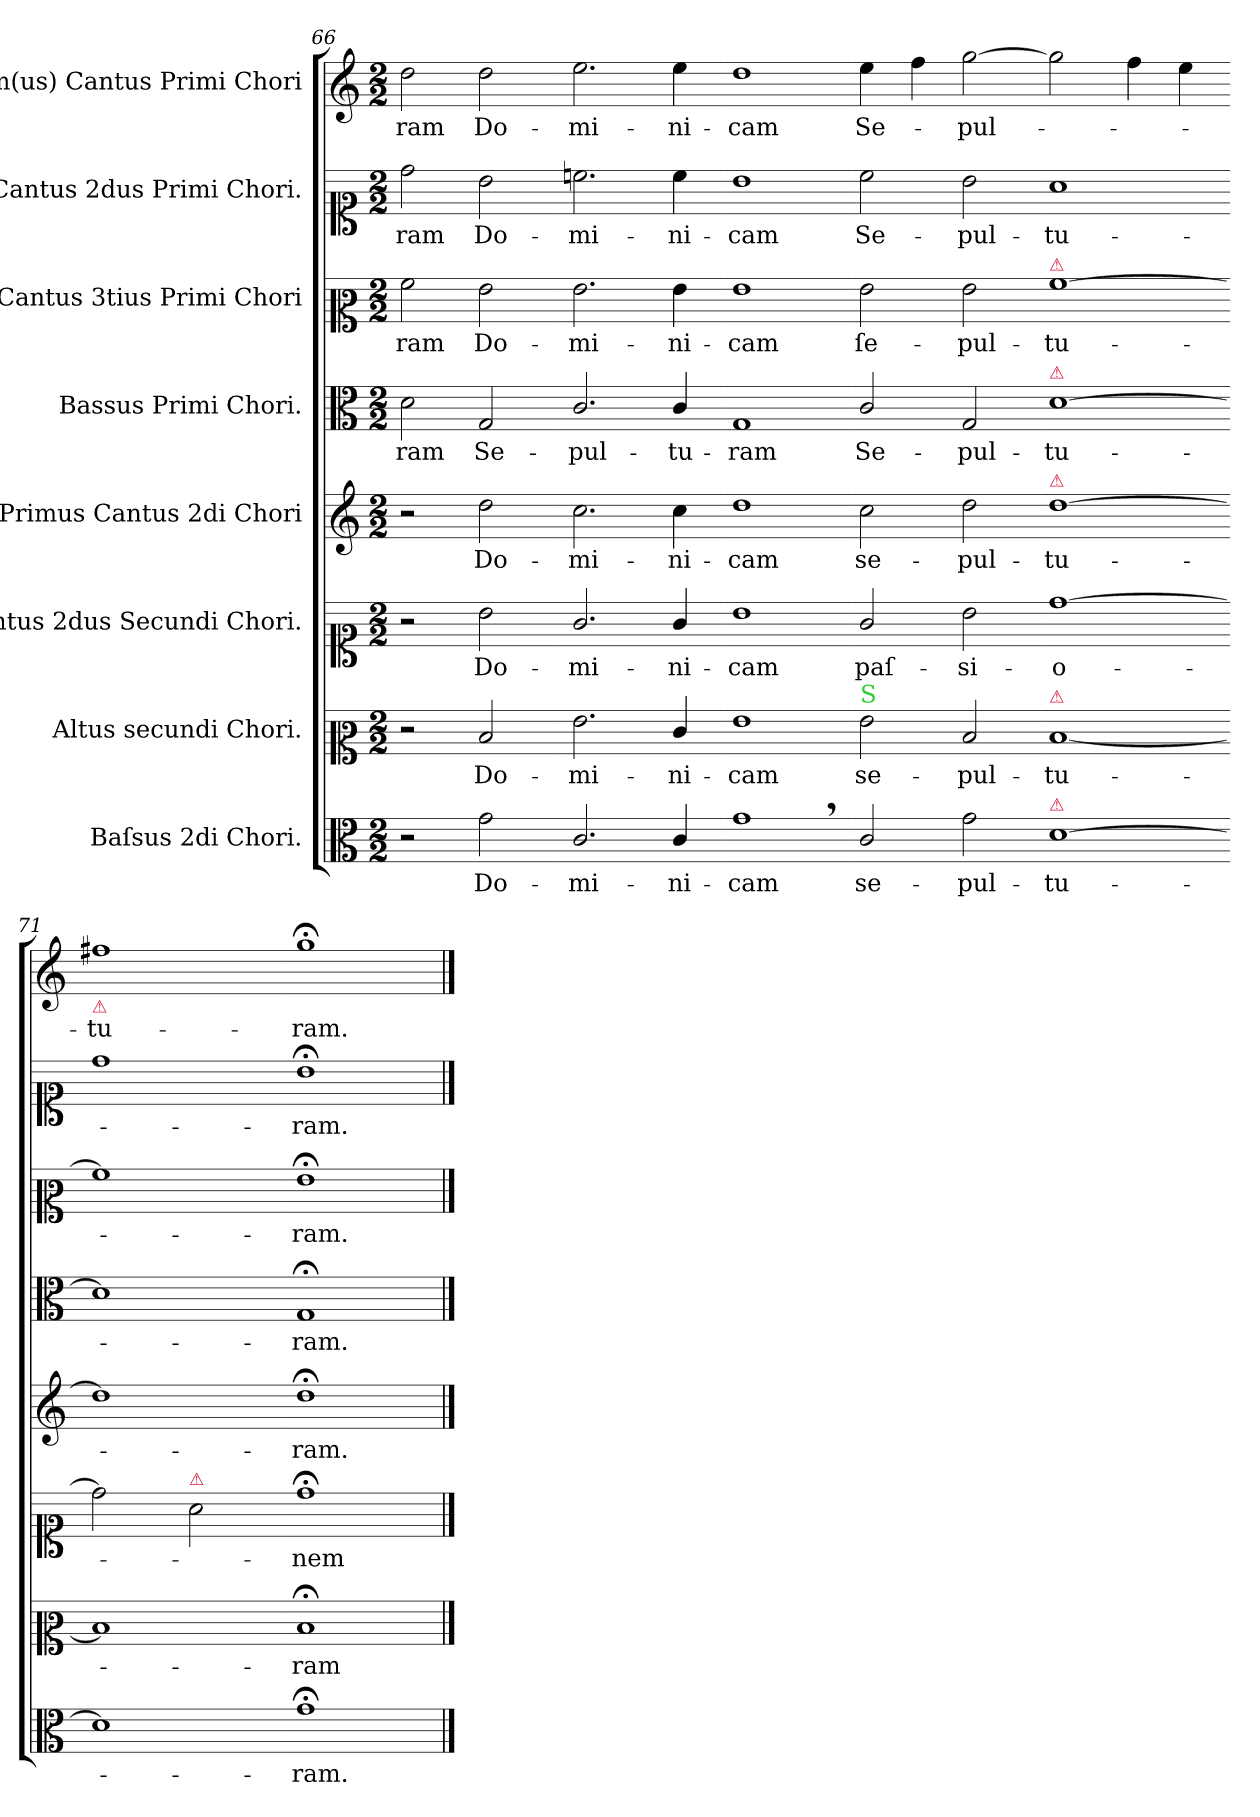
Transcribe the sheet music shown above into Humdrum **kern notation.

**kern	**text	**kern	**text	**kern	**text	**kern	**text	**kern	**text	**kern	**text	**kern	**text	**kern	**text
*part8	*part8	*part7	*part7	*part6	*part6	*part5	*part5	*part4	*part4	*part3	*part3	*part2	*part2	*part1	*part1
*staff8	*staff8	*staff7	*staff7	*staff6	*staff6	*staff5	*staff5	*staff4	*staff4	*staff3	*staff3	*staff2	*staff2	*staff1	*staff1
*I"Baſsus 2di Chori.	*	*I"Altus secundi Chori.	*	*I"Cantus 2dus Secundi Chori.	*	*I"Primus Cantus 2di Chori	*	*I"Bassus Primi Chori.	*	*I"Cantus 3tius Primi Chori	*	*I"Cantus 2dus Primi Chori.	*	*I"Im(us) Cantus Primi Chori	*
*clefC3	*	*clefC2	*	*clefC1	*	*clefG2	*	*clefC3	*	*clefC2	*	*clefC1	*	*clefG2	*
*k[]	*	*k[]	*	*k[]	*	*k[]	*	*k[]	*	*k[]	*	*k[]	*	*k[]	*
*M2/2	*	*M2/2	*	*M2/2	*	*M2/2	*	*M2/2	*	*M2/2	*	*M2/2	*	*M2/2	*
=66	=66	=66	=66	=66	=66	=66	=66	=66	=66	=66	=66	=66	=66	=66	=66
2r	.	2r	.	2r	.	2r	.	2d\	-ram	2a\	-ram	2dd\	-ram	2dd\	-ram
2g\	Do-	2d/	Do-	2b\	Do-	2dd\	Do-	2G/	Se-	2g\	Do-	2b\	Do-	2dd\	Do-
=67-	=67-	=67-	=67-	=67-	=67-	=67-	=67-	=67-	=67-	=67-	=67-	=67-	=67-	=67-	=67-
2.c/	-mi-	2.g\	-mi-	2.g/	-mi-	2.cc\	-mi-	2.c/	-pul-	2.g\	-mi-	2.ccn\	-mi-	2.ee\	-mi-
4c/	-ni-	4e/	-ni-	4g/	-ni-	4cc\	-ni-	4c/	-tu-	4g\	-ni-	4cc\	-ni-	4ee\	-ni-
=68-	=68-	=68-	=68-	=68-	=68-	=68-	=68-	=68-	=68-	=68-	=68-	=68-	=68-	=68-	=68-
1g,<	-cam	1g	-cam	1b	-cam	1dd	-cam	1G	-ram	1g	-cam	1b	-cam	1dd	-cam
=69-	=69-	=69-	=69-	=69-	=69-	=69-	=69-	=69-	=69-	=69-	=69-	=69-	=69-	=69-	=69-
!	!	!LO:TX:a:color=limegreen:t=S	!	!	!	!	!	!	!	!	!	!	!	!	!
2c/	se-	2g\	se-	2g/	paſ-	2cc\	se-	2c/	Se-	2g\	ſe-	2cc\	Se-	4ee\	Se-
.	.	.	.	.	.	.	.	.	.	.	.	.	.	4ff\	.
2g\	-pul-	2d/	-pul-	2b\	-si-	2dd\	-pul-	2G/	-pul-	2g\	-pul-	2b\	-pul-	[2gg\	-pul-
=70-	=70-	=70-	=70-	=70-	=70-	=70-	=70-	=70-	=70-	=70-	=70-	=70-	=70-	=70-	=70-
!	!	!	!	!	!	!	!	!	!	!LO:TX:a:color=crimson:t=⚠	!	!	!	!	!
!	!	!	!	!	!	!	!	!LO:TX:a:color=crimson:t=⚠	!	!	!	!	!	!	!
!	!	!	!	!	!	!LO:TX:a:color=crimson:t=⚠	!	!	!	!	!	!	!	!	!
!	!	!LO:TX:a:color=crimson:t=⚠	!	!	!	!	!	!	!	!	!	!	!	!	!
!LO:TX:a:color=crimson:t=⚠	!	!	!	!	!	!	!	!	!	!	!	!	!	!	!
[1d	-tu-	[1d	-tu-	[1dd	-o-	[1dd	-tu-	[1d	-tu-	[1a	-tu-	1a	-tu-	2gg\]	.
.	.	.	.	.	.	.	.	.	.	.	.	.	.	4ff\	.
.	.	.	.	.	.	.	.	.	.	.	.	.	.	4ee\	.
=71-	=71-	=71-	=71-	=71-	=71-	=71-	=71-	=71-	=71-	=71-	=71-	=71-	=71-	=71-	=71-
!	!	!	!	!	!	!	!	!	!	!	!	!	!	!LO:TX:b:color=crimson:t=⚠	!
1d]	.	1d]	.	2dd]	.	1dd]	.	1d]	.	1a]	.	1dd	.	1ff#X	-tu-
!	!	!	!	!LO:TX:a:color=crimson:t=⚠	!	!	!	!	!	!	!	!	!	!	!
.	.	.	.	2a\	.	.	.	.	.	.	.	.	.	.	.
=72-	=72-	=72-	=72-	=72-	=72-	=72-	=72-	=72-	=72-	=72-	=72-	=72-	=72-	=72-	=72-
1g;<;	-ram.	1d;<;	-ram	1dd;<;	-nem	1dd;<;	-ram.	1G;<;	-ram.	1g;<;	-ram.	1b;<;	-ram.	1gg;<;	-ram.
==	==	==	==	==	==	==	==	==	==	==	==	==	==	==	==
*-	*-	*-	*-	*-	*-	*-	*-	*-	*-	*-	*-	*-	*-	*-	*-
